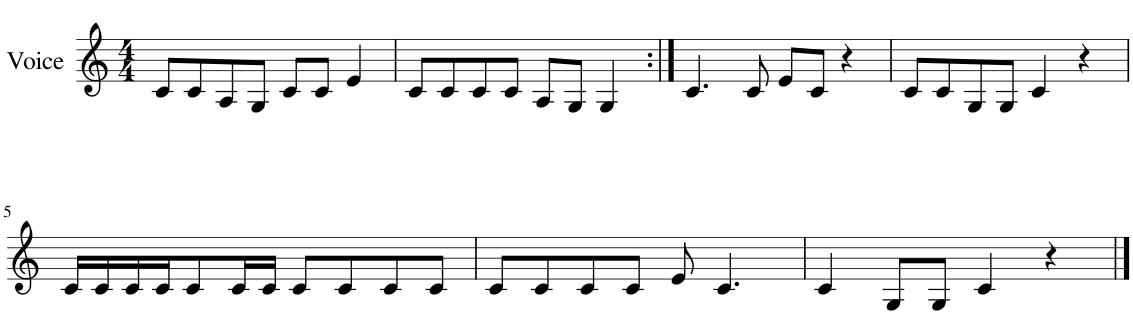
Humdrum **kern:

**kern
*part1
*staff1
*I"Voice
*clefG2
*k[]
*M4/4
=1
8c/L
8c/
8A/
8G/J
8c/L
8c/J
4e/
=2
8c/L
8c/
8c/
8c/J
8A/L
8G/J
4G/
=3:|!
4.c/
8c/
8e/L
8c/J
4r
=4
8c/L
8c/
8G/
8G/J
4c/
4r
!!LO:LB:g=z
=5
16c/LL
16c/
16c/
16c/J
8c/
16c/L
16c/JJ
8c/L
8c/
8c/
8c/J
=6
8c/L
8c/
8c/
8c/J
8e/
4.c/
=7
4c/
8G/L
8G/J
4c/
4r
==
*-
